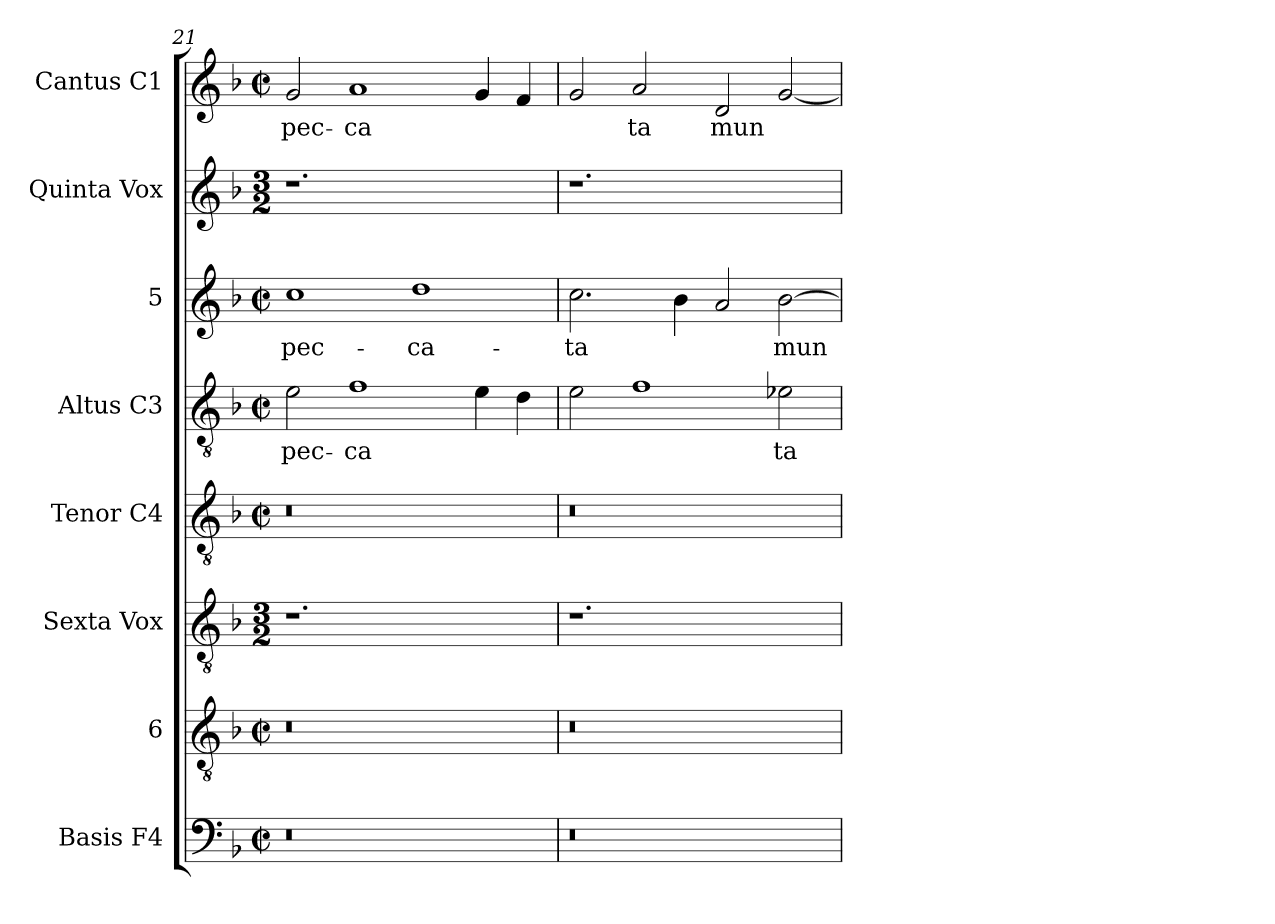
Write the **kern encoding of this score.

**kern	**kern	**kern	**kern	**kern	**text	**kern	**text	**kern	**kern	**text
*part8	*part7	*part6	*part5	*part4	*part4	*part3	*part3	*part2	*part1	*part1
*staff8	*staff7	*staff6	*staff5	*staff4	*staff4	*staff3	*staff3	*staff2	*staff1	*staff1
*I"Basis  F4	*I"6	*I"Sexta  Vox	*I"Tenor  C4	*I"Altus  C3	*	*I"5	*	*I"Quinta  Vox	*I"Cantus  C1	*
*I'B	*	*	*I'T	*I'A	*	*	*	*	*I'C	*
!!LO:LB:g=z
*clefF4	*clefGv2	*clefGv2	*clefGv2	*clefGv2	*	*clefG2	*	*clefG2	*clefG2	*
*k[b-]	*k[b-]	*k[b-]	*k[b-]	*k[b-]	*	*k[b-]	*	*k[b-]	*k[b-]	*
*F:	*F:	*F:	*F:	*F:	*	*F:	*	*F:	*F:	*
*M2/2	*M2/2	*M3/2	*M2/2	*M2/2	*	*M2/2	*	*M3/2	*M2/2	*
*met(c|)	*met(c|)	*	*met(c|)	*met(c|)	*	*met(c|)	*	*	*met(c|)	*
=21	=21	=21	=21	=21	=21	=21	=21	=21	=21	=21
!	!	!	!	!	!LO:LY:b:cj	!	!LO:LY:b:cj	!	!	!LO:LY:b:cj
0r	0r	1.r	0r	2e\	pec-	1cc	pec-	1.r	2g/	pec-
!	!	!	!	!	!LO:LY:b:cj	!	!	!	!	!LO:LY:b:cj
.	.	.	.	1f	-ca-	.	.	.	1a	-ca-
!	!	!	!	!	!	!	!LO:LY:b:cj	!	!	!
.	.	.	.	.	.	1dd	-ca-	.	.	.
!	!	!	!	!	!LO:LY:b:cj	!	!	!	!	!LO:LY:b:cj
.	.	2ryy	.	4e\	--	.	.	2ryy	4g/	--
!	!	!	!	!	!LO:LY:b:cj	!	!	!	!	!LO:LY:b:cj
.	.	.	.	4d\	--	.	.	.	4f/	--
=22	=22	=22	=22	=22	=22	=22	=22	=22	=22	=22
!	!	!	!	!	!LO:LY:b:cj	!	!LO:LY:b:cj	!	!	!LO:LY:b:cj
0r	0r	1.r	0r	2e\	--	2.cc\	-ta	1.r	2g/	--
!	!	!	!	!	!LO:LY:b:cj	!	!	!	!	!LO:LY:b:cj
.	.	.	.	1f	--	.	.	.	2a/	-ta
!	!	!	!	!	!	!	!LO:LY:b:cj	!	!	!
.	.	.	.	.	.	4b-\	.	.	.	.
!	!	!	!	!	!	!	!LO:LY:b:cj	!	!	!LO:LY:b:cj
.	.	.	.	.	.	2a/	.	.	2d/	mun-
!	!	!	!	!	!LO:LY:b:cj	!	!LO:LY:b:cj	!	!	!LO:LY:b:cj
.	.	2ryy	.	2e-X\	-ta	[>2b-\	mun	2ryy	[<2g/	--
=	=	=	=	=	=	=	=	=	=	=
*-	*-	*-	*-	*-	*-	*-	*-	*-	*-	*-
